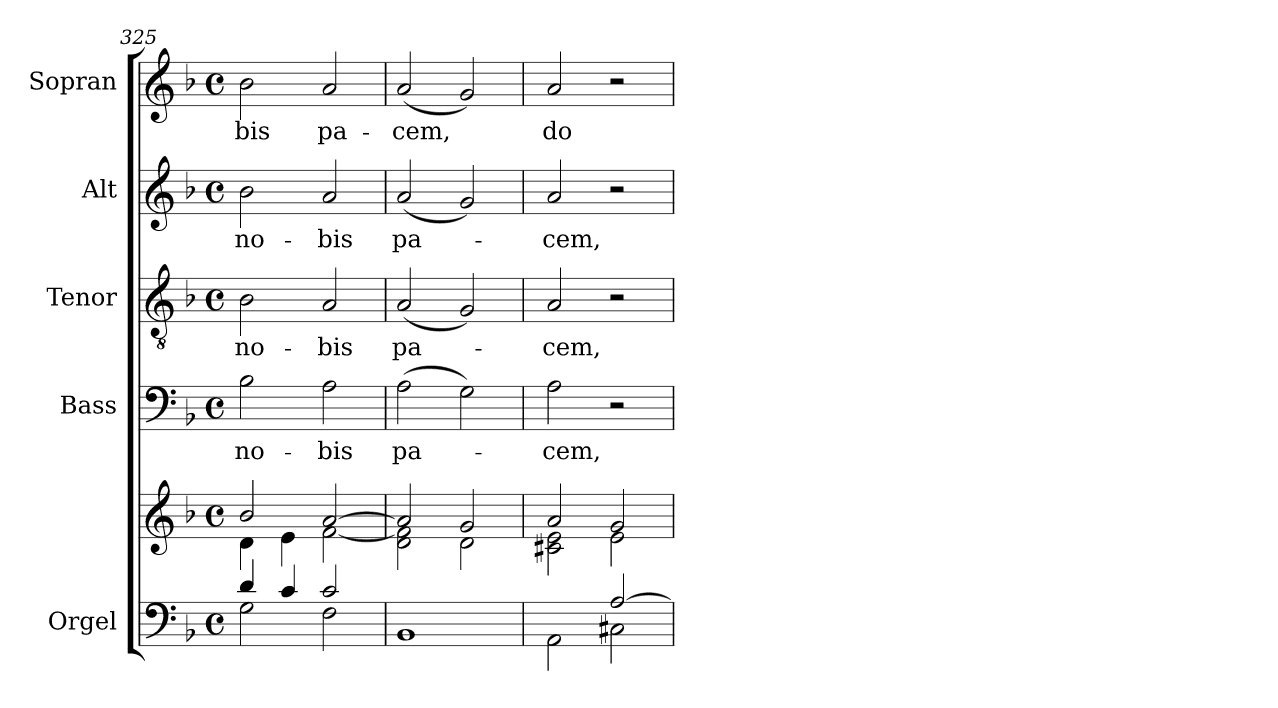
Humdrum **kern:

**kern	**kern	**kern	**text	**kern	**text	**kern	**text	**kern	**text
*part5	*part5	*part4	*part4	*part3	*part3	*part2	*part2	*part1	*part1
*staff6	*staff5	*staff4	*staff4	*staff3	*staff3	*staff2	*staff2	*staff1	*staff1
*I"Orgel	*	*I"Bass	*	*I"Tenor	*	*I"Alt	*	*I"Sopran	*
*I'Org.	*	*I'B.	*	*I'T.	*	*I'A.	*	*I'S.	*
*clefF4	*clefG2	*clefF4	*	*clefGv2	*	*clefG2	*	*clefG2	*
*k[b-]	*k[b-]	*k[b-]	*	*k[b-]	*	*k[b-]	*	*k[b-]	*
*F:	*F:	*F:	*	*F:	*	*F:	*	*F:	*
*M4/4	*M4/4	*M4/4	*	*M4/4	*	*M4/4	*	*M4/4	*
*met(c)	*met(c)	*met(c)	*	*met(c)	*	*met(c)	*	*met(c)	*
=325	=325	=325	=325	=325	=325	=325	=325	=325	=325
*^	*^	*	*	*	*	*	*	*	*
!	!	!	!	!	!LO:LY:b	!	!LO:LY:b	!	!LO:LY:b	!	!LO:LY:b
4d/	2G\	2b-/	4d\	2B-\	no-	2B-\	no-	2b-\	no-	2b-\	-bis
4c/	.	.	4e\	.	.	.	.	.	.	.	.
!	!	!	!	!	!LO:LY:b	!	!LO:LY:b	!	!LO:LY:b	!	!LO:LY:b
2c/	2F\	[>2a/	[<2f\	2A\	-bis	2A/	-bis	2a/	-bis	2a/	pa-
=326	=326	=326	=326	=326	=326	=326	=326	=326	=326	=326	=326
!	!	!	!	!	!LO:LY:b	!	!LO:LY:b	!	!LO:LY:b	!	!LO:LY:b
*v	*v	*	*	*	*	*	*	*	*	*	*
1BB-	2a/]	2d\ 2f\]	(>2A\	pa-	(<2A/	pa-	(<2a/	pa-	(<2a/	-cem,
.	2g/	2d\	2G\)	.	2G/)	.	2g/)	.	2g/)	.
!!LO:LB:g=z
=327	=327	=327	=327	=327	=327	=327	=327	=327	=327	=327
*^	*	*	*	*	*	*	*	*	*	*
!	!	!	!	!	!LO:LY:b	!	!LO:LY:b	!	!LO:LY:b	!	!LO:LY:b
2ryy	2AA\	2a/	2c#X\ 2e\	2A\	-cem,	2A/	-cem,	2a/	-cem,	2a/	do-
[>2A/	2C#X\	2g/	2e\	2r	.	2r	.	2r	.	2r	.
*v	*v	*	*	*	*	*	*	*	*	*	*
*	*v	*v	*	*	*	*	*	*	*	*
=	=	=	=	=	=	=	=	=	=
*-	*-	*-	*-	*-	*-	*-	*-	*-	*-
